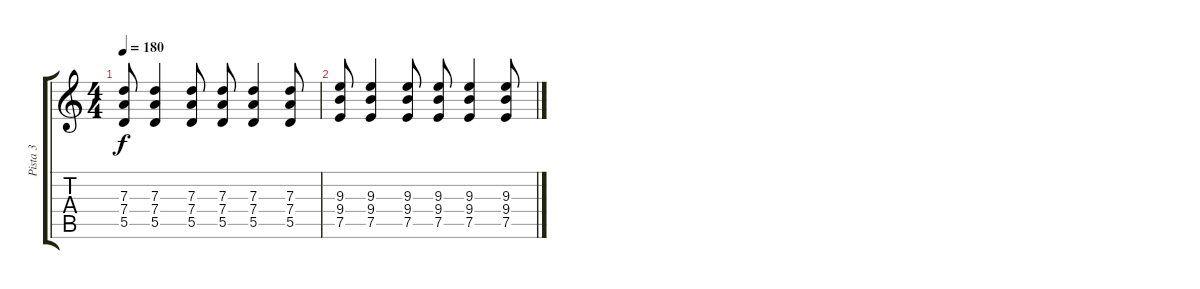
\track ("Pista 3" "Pista 3") {instrument overdrivenguitar}
\staff {score tabs}
\tuning (E4 B3 G3 D3 A2 E2) {hide}
\ts (4 4)
\tempo 180
\clef g2
\ks c
(7.3 7.4 5.5).8{dy f} (7.3 7.4 5.5).4 (7.3 7.4 5.5).8 (7.3 7.4 5.5).8 (7.3 7.4 5.5).4 (7.3 7.4 5.5).8 |
(9.3 9.4 7.5).8 (9.3 9.4 7.5).4 (9.3 9.4 7.5).8 (9.3 9.4 7.5).8 (9.3 9.4 7.5).4 (9.3 9.4 7.5).8
